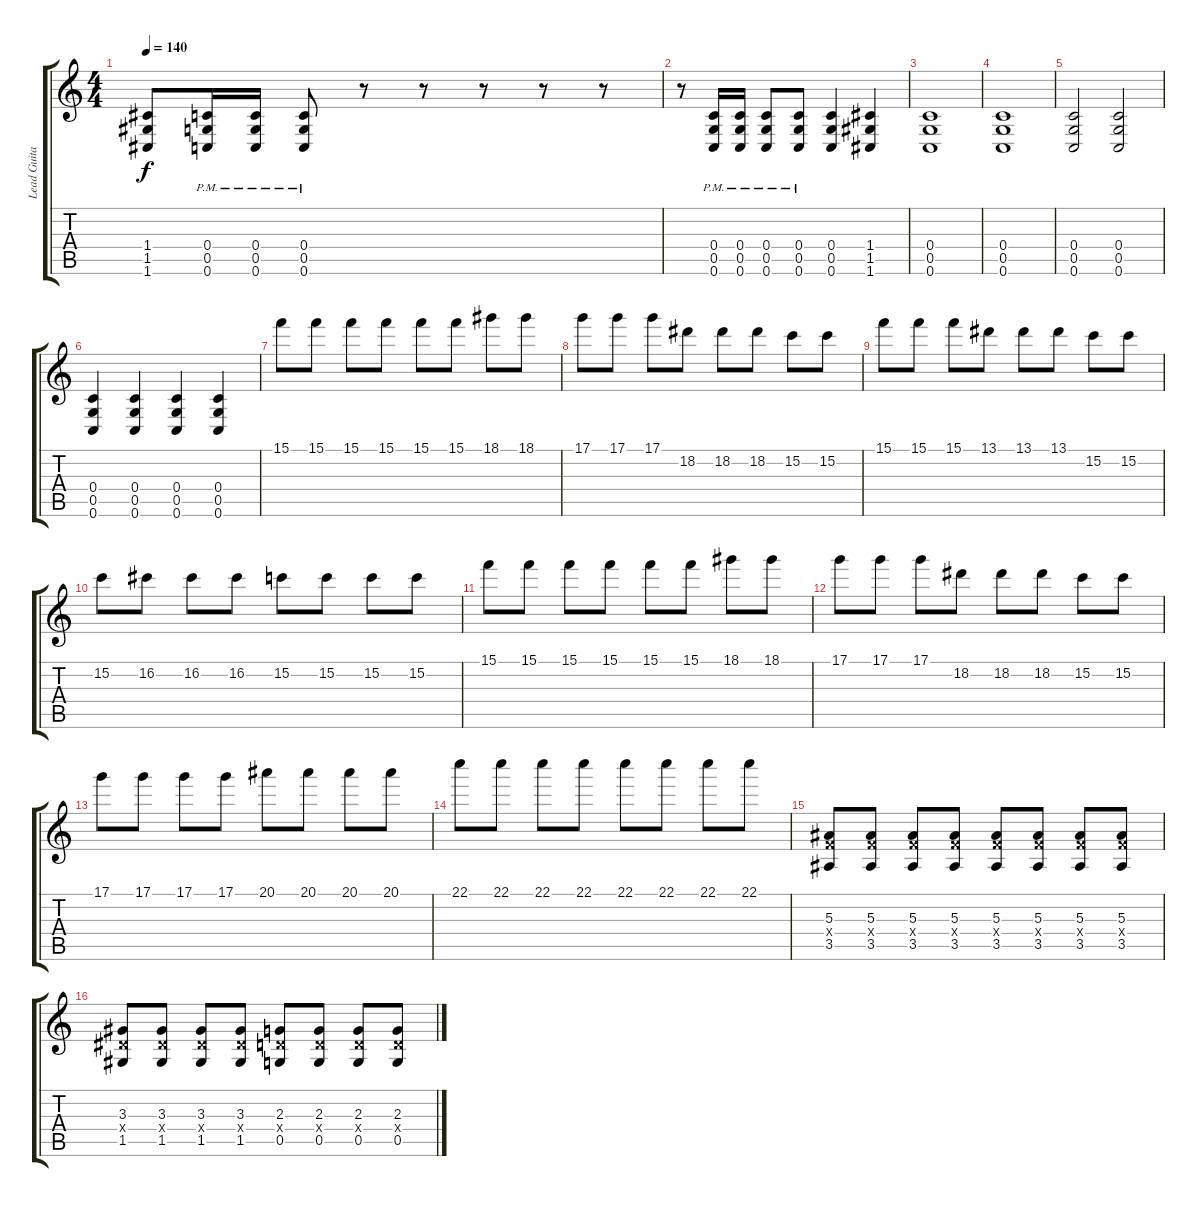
\track ("Lead Guitar (Drop C)" "Lead Guita") {instrument distortionguitar}
\staff {score tabs}
\tuning (D4 A3 F3 C3 G2 C2) {hide}
\ts (4 4)
\tempo 140
\clef g2
\ks c
(1.4{t} 1.5{t} 1.6{t}).8{dy f} (0.4{pm} 0.5{pm} 0.6{pm}).16 (0.4{pm} 0.5{pm} 0.6{pm}).16 (0.4{pm} 0.5{pm} 0.6{pm}).8 r.8 r.8 r.8 r.8 r.8 |
r.8 (0.4{pm} 0.5{pm} 0.6{pm}).16 (0.4{pm} 0.5{pm} 0.6{pm}).16 (0.4{pm} 0.5{pm} 0.6{pm}).8 (0.4{pm} 0.5{pm} 0.6{pm}).8 (0.4 0.5 0.6).4 (1.4 1.5 1.6).4 |
(0.4 0.5 0.6).1 |
(0.4 0.5 0.6).1 |
(0.4 0.5 0.6).2 (0.4 0.5 0.6).2 |
(0.4 0.5 0.6).4 (0.4 0.5 0.6).4 (0.4 0.5 0.6).4 (0.4 0.5 0.6).4 |
15.1.8 15.1.8 15.1.8 15.1.8 15.1.8 15.1.8 18.1.8 18.1.8 |
17.1.8 17.1.8 17.1.8 18.2.8 18.2.8 18.2.8 15.2.8 15.2.8 |
15.1.8 15.1.8 15.1.8 13.1.8 13.1.8 13.1.8 15.2.8 15.2.8 |
15.2.8 16.2.8 16.2.8 16.2.8 15.2.8 15.2.8 15.2.8 15.2.8 |
15.1.8 15.1.8 15.1.8 15.1.8 15.1.8 15.1.8 18.1.8 18.1.8 |
17.1.8 17.1.8 17.1.8 18.2.8 18.2.8 18.2.8 15.2.8 15.2.8 |
17.1.8 17.1.8 17.1.8 17.1.8 20.1.8 20.1.8 20.1.8 20.1.8 |
22.1.8 22.1.8 22.1.8 22.1.8 22.1.8 22.1.8 22.1.8 22.1.8 |
(5.3 5.4{x} 3.5).8 (5.3 5.4{x} 3.5).8 (5.3 5.4{x} 3.5).8 (5.3 5.4{x} 3.5).8 (5.3 5.4{x} 3.5).8 (5.3 5.4{x} 3.5).8 (5.3 5.4{x} 3.5).8 (5.3 5.4{x} 3.5).8 |
(3.3 3.4{x} 1.5).8 (3.3 3.4{x} 1.5).8 (3.3 3.4{x} 1.5).8 (3.3 3.4{x} 1.5).8 (2.3 2.4{x} 0.5).8 (2.3 2.4{x} 0.5).8 (2.3 2.4{x} 0.5).8 (2.3 2.4{x} 0.5).8
